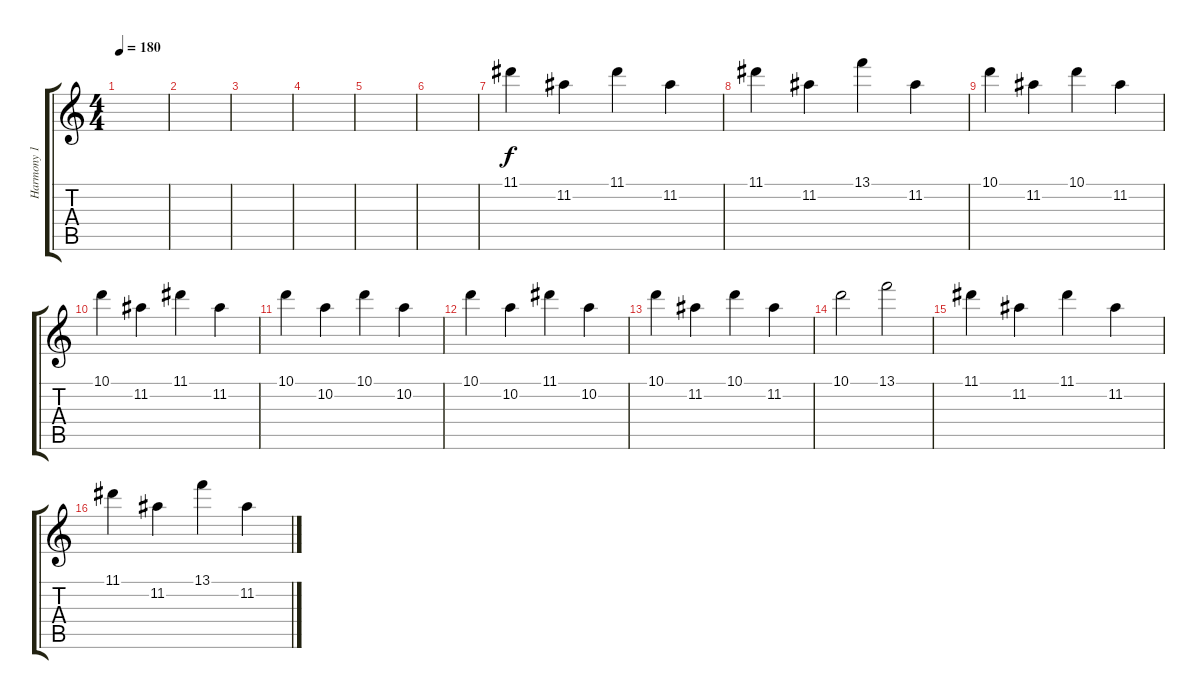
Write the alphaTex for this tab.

\track ("Harmony 1" "Harmony 1") {instrument distortionguitar}
\staff {score tabs}
\tuning (E4 B3 G3 D3 A2 D2) {hide}
\ts (4 4)
\tempo 180
\clef g2
\ks c
|
|
|
|
|
|
11.1.4 11.2.4 11.1.4 11.2.4 |
11.1.4 11.2.4 13.1.4 11.2.4 |
10.1.4 11.2.4 10.1.4 11.2.4 |
10.1.4 11.2.4 11.1.4 11.2.4 |
10.1.4 10.2.4 10.1.4 10.2.4 |
10.1.4 10.2.4 11.1.4 10.2.4 |
10.1.4 11.2.4 10.1.4 11.2.4 |
10.1.2 13.1.2 |
11.1.4 11.2.4 11.1.4 11.2.4 |
11.1.4 11.2.4 13.1.4 11.2.4
